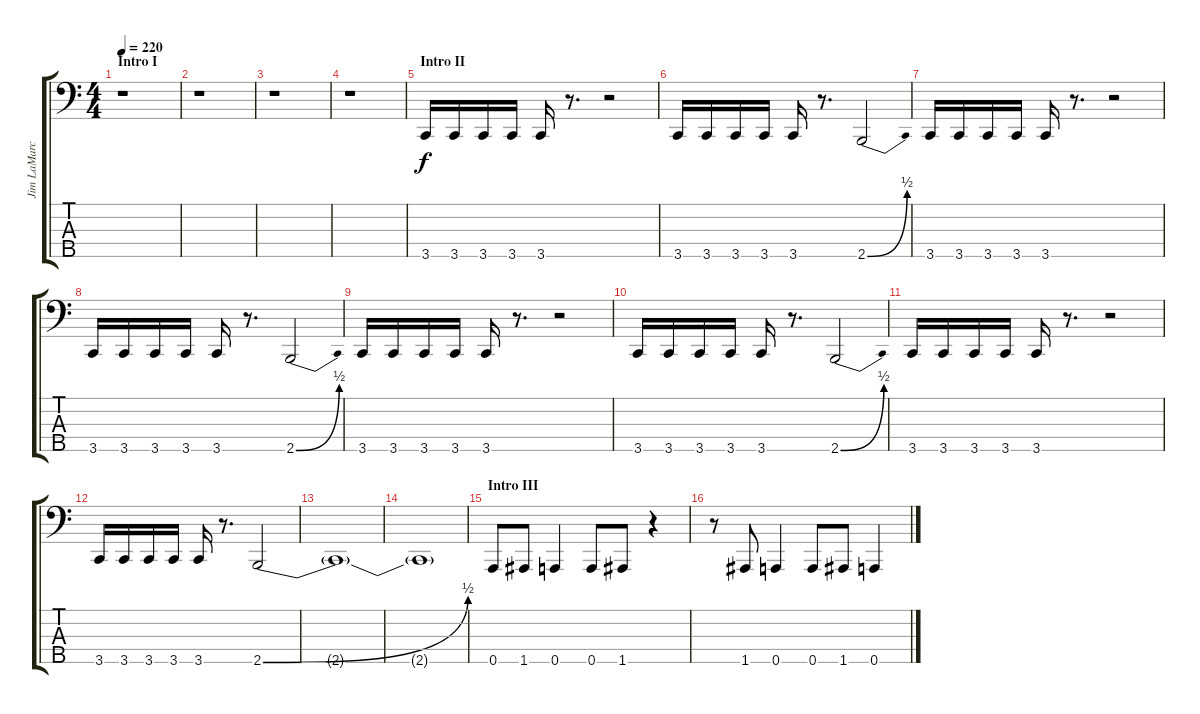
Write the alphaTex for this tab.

\track ("Jim LaMarca - Bass" "Jim LaMarc") {instrument electricbassfinger}
\staff {score tabs}
\tuning (G2 D2 A1 E1 A0) {hide}
\ts (4 4)
\section ("" "Intro I")
\tempo 220
\clef f4
\ks c
r.1{dy f instrument electricbassfinger} |
r.1 |
r.1 |
r.1 |
\section ("" "Intro II")
3.5.16 3.5.16 3.5.16 3.5.16 3.5.16 r.8{d} r.2 |
3.5.16 3.5.16 3.5.16 3.5.16 3.5.16 r.8{d} 2.5{be (bend 0 0 60 2)}.2 |
3.5.16 3.5.16 3.5.16 3.5.16 3.5.16 r.8{d} r.2 |
3.5.16 3.5.16 3.5.16 3.5.16 3.5.16 r.8{d} 2.5{be (bend 0 0 60 2)}.2 |
3.5.16 3.5.16 3.5.16 3.5.16 3.5.16 r.8{d} r.2 |
3.5.16 3.5.16 3.5.16 3.5.16 3.5.16 r.8{d} 2.5{be (bend 0 0 60 2)}.2 |
3.5.16 3.5.16 3.5.16 3.5.16 3.5.16 r.8{d} r.2 |
3.5.16 3.5.16 3.5.16 3.5.16 3.5.16 r.8{d} 2.5{be (bend 0 0 60 2)}.2 |
2.5{t}.1 |
2.5{t}.1 |
\section ("" "Intro III")
0.5.8 1.5.8 0.5.4 0.5.8 1.5.8 r.4 |
r.8 1.5.8 0.5.4 0.5.8 1.5.8 0.5.4
